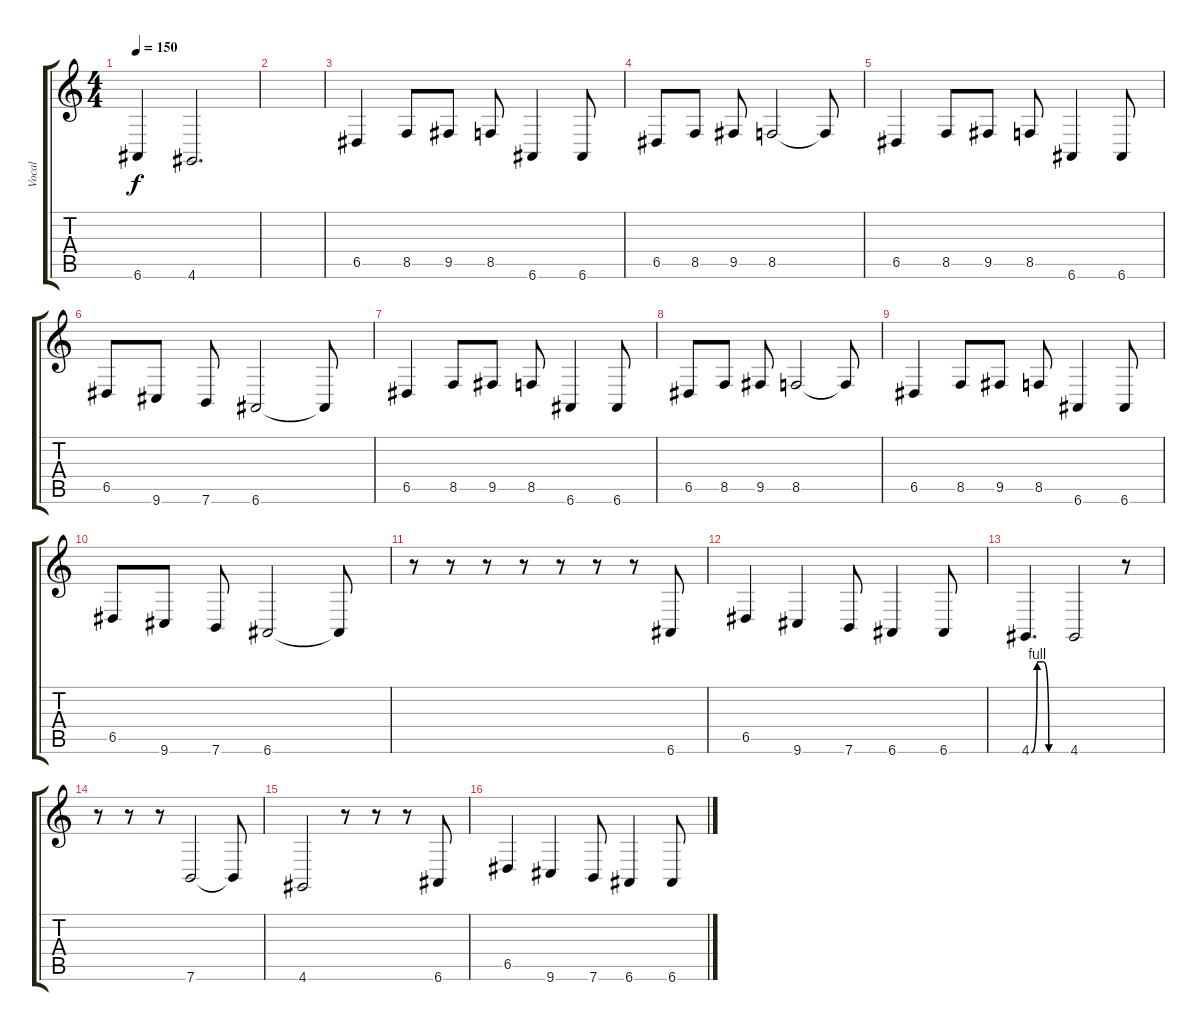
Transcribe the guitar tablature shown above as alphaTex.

\track ("Vocal" "Vocal") {instrument altosax}
\staff {score tabs}
\tuning (E4 B3 G3 D3 A2 E2) {hide}
\ts (4 4)
\tempo 150
\clef g2
\ks c
6.6.4{dy f} 4.6.2{d} |
|
6.5.4 8.5.8 9.5.8 8.5.8 6.6.4 6.6.8 |
6.5.8 8.5.8 9.5.8 8.5.2 8.5{t}.8 |
6.5.4 8.5.8 9.5.8 8.5.8 6.6.4 6.6.8 |
6.5.8 9.6.8 7.6.8 6.6.2 6.6{t}.8 |
6.5.4 8.5.8 9.5.8 8.5.8 6.6.4 6.6.8 |
6.5.8 8.5.8 9.5.8 8.5.2 8.5{t}.8 |
6.5.4 8.5.8 9.5.8 8.5.8 6.6.4 6.6.8 |
6.5.8 9.6.8 7.6.8 6.6.2 6.6{t}.8 |
r.8 r.8 r.8 r.8 r.8 r.8 r.8 6.6.8 |
6.5.4 9.6.4 7.6.8 6.6.4 6.6.8 |
4.6{be (custom 0 0 10 4 20 4 30 0 60 0)}.4{d} 4.6.2 r.8 |
r.8 r.8 r.8 7.6.2 7.6{t}.8 |
4.6.2 r.8 r.8 r.8 6.6.8 |
6.5.4 9.6.4 7.6.8 6.6.4 6.6.8
